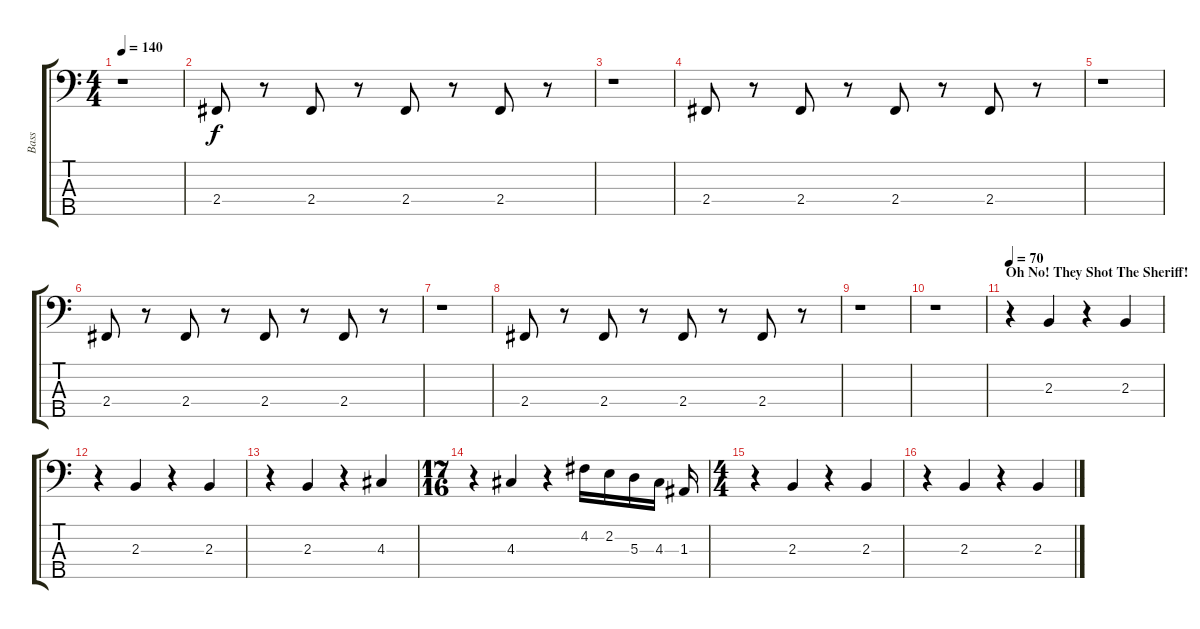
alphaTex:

\track ("Bass" "Bass") {instrument electricbasspick}
\staff {score tabs}
\tuning (G2 D2 A1 E1 B0) {hide}
\ts (4 4)
\tempo 140
\clef f4
\ks c
r.1{dy f} |
2.4.8 r.8 2.4.8 r.8 2.4.8 r.8 2.4.8 r.8 |
r.1 |
2.4.8 r.8 2.4.8 r.8 2.4.8 r.8 2.4.8 r.8 |
r.1 |
2.4.8 r.8 2.4.8 r.8 2.4.8 r.8 2.4.8 r.8 |
r.1 |
2.4.8 r.8 2.4.8 r.8 2.4.8 r.8 2.4.8 r.8 |
r.1 |
r.1 |
\section ("" "Oh No! They Shot The Sheriff!")
\tempo 70
r.4{volume 13} 2.3.4 r.4 2.3.4 |
r.4 2.3.4 r.4 2.3.4 |
r.4 2.3.4 r.4 4.3.4 |
\ts (17 16)
r.4 4.3.4 r.4 4.2.16 2.2.16 5.3.16 4.3.16 1.3.16 |
\ts (4 4)
r.4 2.3.4 r.4 2.3.4 |
r.4 2.3.4 r.4 2.3.4
